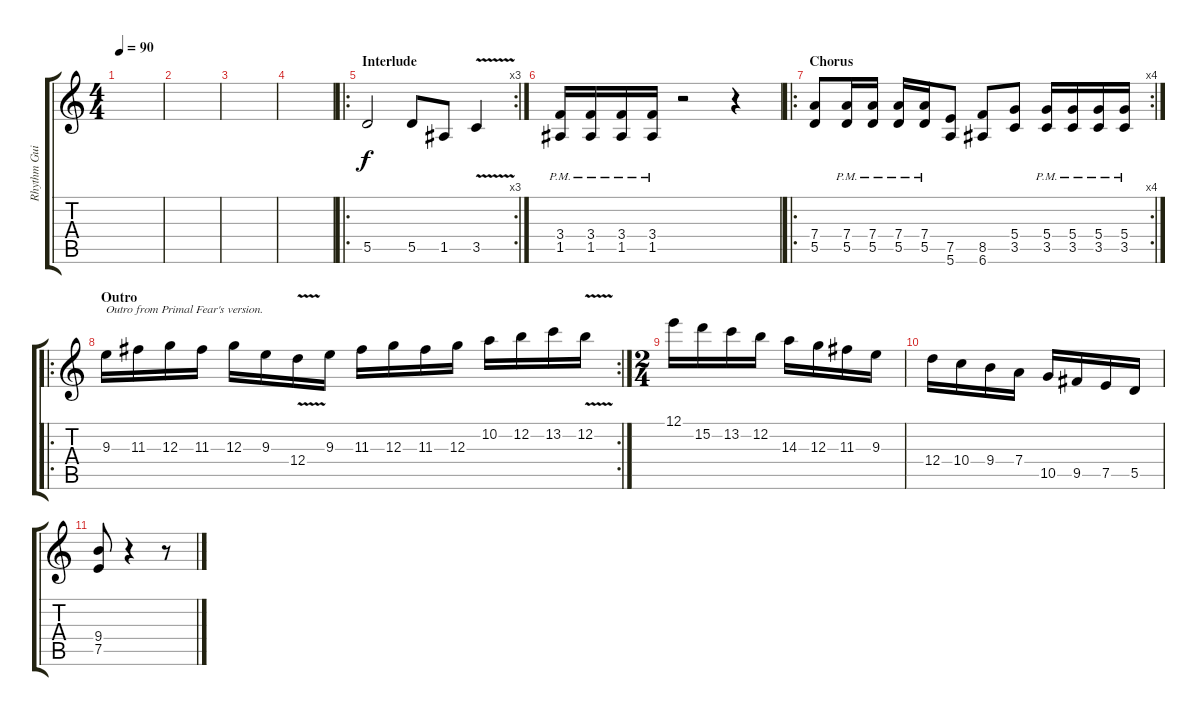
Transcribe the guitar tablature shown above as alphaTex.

\track ("Rhythm Guitar" "Rhythm Gui") {instrument distortionguitar}
\staff {score tabs}
\tuning (E4 B3 G3 D3 A2 E2) {hide}
\ts (4 4)
\tempo 90
\clef g2
\ks c
|
|
|
|
\ro
\rc 3
\section ("" "Interlude")
5.5.2 5.5.8 1.5.8 3.5{v}.4 |
(3.4{pm} 1.5{pm}).16 (3.4{pm} 1.5{pm}).16 (3.4{pm} 1.5{pm}).16 (3.4{pm} 1.5{pm}).16 r.2 r.4 |
\ro
\rc 4
\section ("" "Chorus")
(7.4 5.5).8 (7.4{pm} 5.5{pm}).16 (7.4{pm} 5.5{pm}).16 (7.4{pm} 5.5{pm}).16 (7.4{pm} 5.5{pm}).16 (7.5 5.6).8 (8.5 6.6).8 (5.4 3.5).8 (5.4{pm} 3.5{pm}).16 (5.4{pm} 3.5{pm}).16 (5.4{pm} 3.5{pm}).16 (5.4{pm} 3.5{pm}).16 |
\ro
\rc 2
\section ("" "Outro")
9.3.16{txt "Outro from Primal Fear's version."} 11.3.16 12.3.16 11.3.16 12.3.16 9.3.16 12.4{v}.16 9.3.16 11.3.16 12.3.16 11.3.16 12.3.16 10.2.16 12.2.16 13.2.16 12.2{v}.16 |
\ts (2 4)
12.1.16 15.2.16 13.2.16 12.2.16 14.3.16 12.3.16 11.3.16 9.3.16 |
12.4.16 10.4.16 9.4.16 7.4.16 10.5.16 9.5.16 7.5.16 5.5.16 |
(9.4 7.5).8 r.4 r.8
